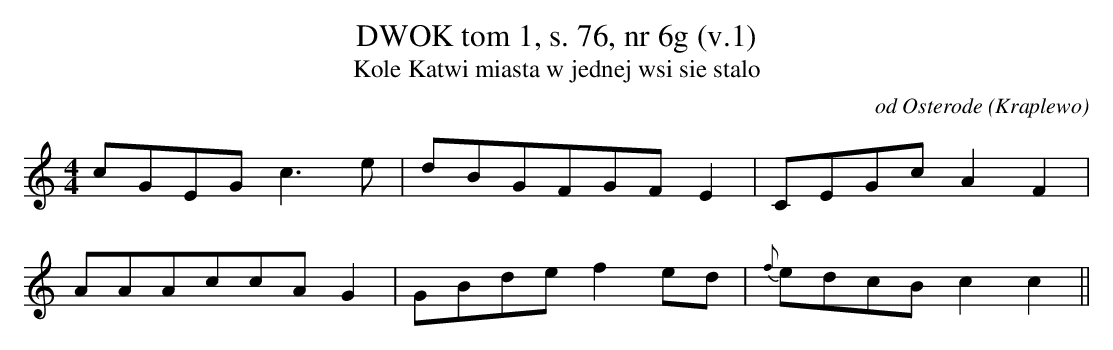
X:1
T:DWOK tom 1, s. 76, nr 6g (v.1)
T: Kole Katwi miasta w jednej wsi sie stalo
O: od Osterode (Kraplewo)
M: 4/4
L: 1/8
K: C
cGEGc3e | dBGFGFE2 | CEGcA2F2 |
AAAccAG2 | GBdef2ed | {f}edcBc2c2||
